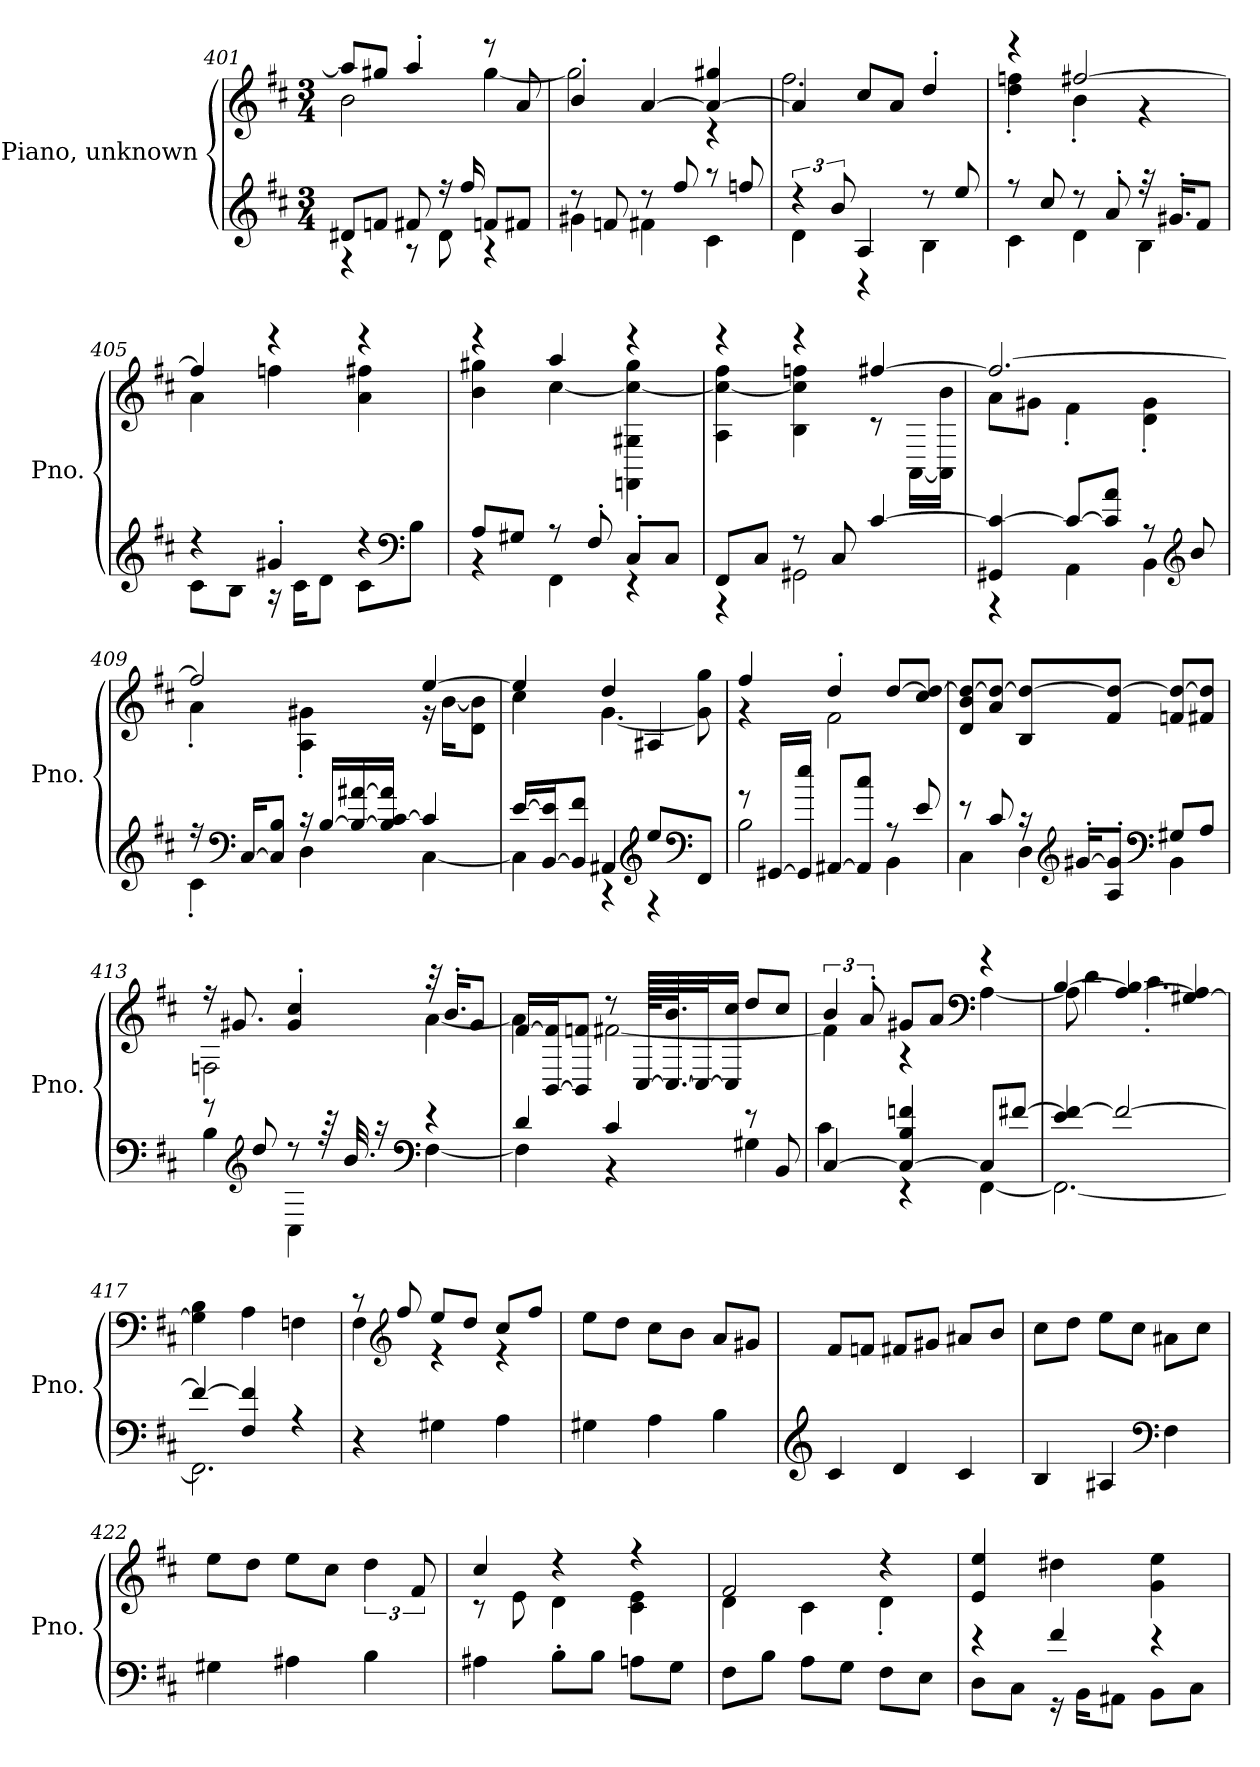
**kern	**kern
*part1	*part1
*staff2	*staff1
*I"Piano, unknown	*
*I'Pno.	*
*clefG2	*clefG2
*k[f#c#]	*k[f#c#]
*M3/4	*M3/4
=401	=401
*^	*^
8d#X/L	4r	8aa/L]	2b\
8fn/J	.	8gg#X/J	.
8f#X/	8r	4aa'/	.
16r	8d#\	.	.
16ff#/	.	.	.
8fn/L	4r	8r	[4gg#\
8f#X/J	.	8a/	.
=402	=402	=402	=402
8r	4g#X\	4b'/	2gg#\]
8fn/	.	.	.
8r	4f#X\	[4a/	.
8ff#/	.	.	.
8r	4c#\	4a/_ 4gg#X/	4r
8ffn/	.	.	.
!!LO:PB:g=z	!!
=403	=403	=403	=403
6r	4d\	4a/]	2.ff#\
12b/	.	.	.
4A/	4r	8cc#/L	.
.	.	8a/J	.
8r	4B\	4dd'/	.
8ee/	.	.	.
=404	=404	=404	=404
8r	4c#\	4r	4dd\' 4ffn\'
8cc#/	.	.	.
8r	4d\	[2ff#X/	4b'\
8a'/	.	.	.
32r	4B\	.	4r
16.g#X'/KL	.	.	.
8f#/J	.	.	.
=405	=405	=405	=405
4r	8c#\L	4ff#/]	4a\
.	8B\J	.	.
4g#X'/	16r	4r	4ffn\
.	16c#\KL	.	.
.	8d\J	.	.
4r	8c#\L	4r	4a\ 4ff#X\
*clefF4	*	*	*
.	8B\J	.	.
=406	=406	=406	=406
8A/L	4r	4r	4b\ 4gg#X\
8G#X/J	.	.	.
8r	4FF#\	4aa/	[4cc#\
8F#'/	.	.	.
8C#'/L	4r	4r	4FFn\ 4G#X\ 4cc#\_ 4gg#\
8C#/J	.	.	.
!!LO:LB:g=z	!!
=407	=407	=407	=407
8FF#/L	4r	4r	4A\ 4cc#\_ 4ff#\
8C#/J	.	.	.
8r	2GG#X\	4r	4B\ 4cc#\] 4ffn\
8C#/	.	.	.
[4c#/	.	[4ff#X/	8r
.	.	.	[16AA\LL
.	.	.	16AA\] 16b\JJ
=408	=408	=408	=408
4GG#X/ 4c#/_	4r	2.ff#/_	8a\L
.	.	.	8g#X\J
8c#/L_	4AA\	.	4f#'\
8c#/] 8a/J	.	.	.
8r	4BB\	.	4d\' 4g#\'
*clefG2	*	*	*
8b/	.	.	.
=409	=409	=409	=409
16r	4c#'\	2ff#/]	4a'\
*clefF4	*	*	*
[16C#/KL	.	.	.
8C#/] 8B/J	.	.	.
16r	4D\	.	4A\' 4g#X\'
[16B/LL	.	.	.
16B/_ [16a#X/	.	.	.
16B/] [16c#/ 16a#/]JJ	.	.	.
4c#/]	[4C#\	[4ee/	16r
.	.	.	[16b\KL
.	.	.	8d\ 8b\]J
!!LO:LB:g=z	!!
=410	=410	=410	=410
[16e/LL	4C#\]	4ee/]	4cc#\
[16BB/ 16e/]J	.	.	.
8BB/] 8f#/J	.	.	.
4AA#X/	4r	4dd/	[4.g\
*clefG2	*	*	*
8ee/L	4r	4A#X/	.
*clefF4	*	*	*
8FF#/J	.	.	8g\] 8gg\
=411	=411	=411	=411
8r	2B\	4ff#/	4r
[16GG#X/LL	.	.	.
16GG#/] 16ee/JJ	.	.	.
[8AA#X/L	.	4dd'/	2f#\
8AA#/] 8cc#/J	.	.	.
8r	4BB\	[8dd/L	.
8e/	.	8cc#/ 8dd/_J	.
*	*	*v	*v
=412	=412	=412
8r	4C#\	8d/ 8b/ 8dd/_L
8c#/	.	8a/ 8dd/_J
16r	4D\	8B/ 8dd/_L
*clefG2	*	*
[16g#X'/KL	.	.
8A/' 8g#/]'J	.	8f#/ 8dd/_J
*clefF4	*	*
8G#X/L	4BB\	8fn/ 8dd/_L
8A/J	.	8f#X/ 8dd/]J
!!LO:LB:g=z
=413	=413	=413
*	*	*^
8r	4B\	16r	2Fn\
.	.	8.g#X/	.
*clefG2	*	*	*
8dd/	.	.	.
8r	4C#\	4g#/' 4cc#/'	.
64r	.	.	.
32.b/	.	.	.
16r	.	.	.
*clefF4	*	*	*
4r	[4F#\	32r	[4a\
.	.	16.b'/KL	.
.	.	8g#/J	.
=414	=414	=414	=414
4d/	4F#\]	[16f#/LL	4a\]
.	.	[16BB/ 16f#/]J	.
.	.	8BB/] 8fn/J	.
4c#/	4r	8r	[2f#X\
.	.	[128C#/KLLLL	.
.	.	64.C#/_ 64.b/J	.
.	.	32C#/J_	.
.	.	16C#/] 16cc#/JJ	.
8r	4G#X\	8dd/L	.
8BB/	.	8cc#/J	.
=415	=415	=415	=415
[4C#/	4c#\	6b/	4f#\]
.	.	12a'/	.
4C#/_ 4B/ 4fn/	4r	8g#X/L	4r
.	.	8a/J	.
*	*	*clefF4	*
8C#/L]	[4FF#\	4r	[4A\
[8f#X/J	.	.	.
!!LO:LB:g=z	!!
=416	=416	=416	=416
4e/ 4f#/_	2.FF#\_	[4B/	8A\]
.	.	.	4d\
2f#/_	.	[4A/ 4B/]	.
.	.	.	4.c#'\
.	.	[4G#X/ 4A/]	.
*	*	*v	*v
=417	=417	=417
4f#/_	2.FF#\]	4G#\] 4B\
4F#/ 4f#/]	.	4A\
4r	.	4Fn\
*v	*v	*
=418	=418
*	*^
4r	8r	4F#\
*	*clefG2	*
.	8ff#/	.
4G#X\	8ee/L	4r
.	8dd/J	.
4A\	8cc#/L	4r
.	8ff#/J	.
*	*v	*v
=419	=419
4G#X\	8ee\L
.	8dd\J
4A\	8cc#\L
.	8b\J
4B\	8a/L
.	8g#X/J
=420	=420
*clefG2	*
4c#/	8f#/L
.	8fn/J
4d/	8f#X/L
.	8g#X/J
4c#/	8a#X/L
.	8b/J
!!LO:LB:g=z
=421	=421
4B/	8cc#\L
.	8dd\J
4A#X/	8ee\L
.	8cc#\J
*clefF4	*
4F#\	8a#X\L
.	8cc#\J
=422	=422
4G#X\	8ee\L
.	8dd\J
4A#X\	8ee\L
.	8cc#\J
4B\	6dd\
.	12f#/
=423	=423
*	*^
4A#X\	4cc#/	8r
.	.	8e\
8B'\L	4r	4d\
8B\J	.	.
8An\L	4r	4c#\ 4e\
8G\J	.	.
=424	=424	=424
8F#\L	2f#/	4d\
8B\J	.	.
8A\L	.	4c#\
8G\J	.	.
8F#\L	4r	4d'\
8E\J	.	.
*	*v	*v
=425	=425
*^	*
4r	8D\L	4e/ 4ee/
.	8C#\J	.
4f#/	16r	4dd#X\
.	16BB\KL	.
.	8AA#X\J	.
4r	8BB\L	4g\ 4ee\
.	8C#\J	.
*v	*v	*
=	=
*-	*-
